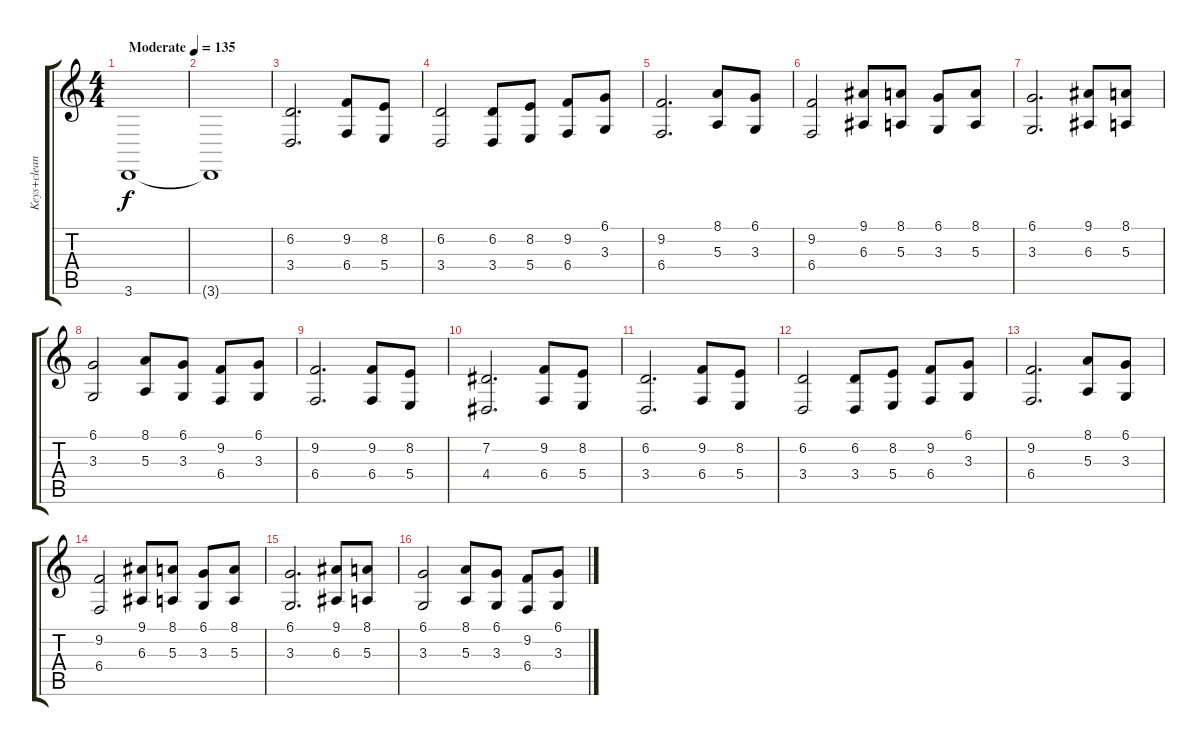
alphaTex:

\track ("Keys+clean guitar" "Keys+clean") {instrument lead1square}
\staff {score tabs}
\tuning (Db4 Ab3 E3 B2 Gb2 B1) {hide}
\ts (4 4)
\tempo (135 "Moderate")
\clef g2
\ks c
3.6.1{dy f instrument lead1square} |
3.6{t}.1 |
(6.2 3.4).2{d} (9.2 6.4).8 (8.2 5.4).8 |
(6.2 3.4).2 (6.2 3.4).8 (8.2 5.4).8 (9.2 6.4).8 (6.1 3.3).8 |
(9.2 6.4).2{d} (8.1 5.3).8 (6.1 3.3).8 |
(9.2 6.4).2 (9.1 6.3).8 (8.1 5.3).8 (6.1 3.3).8 (8.1 5.3).8 |
(6.1 3.3).2{d} (9.1 6.3).8 (8.1 5.3).8 |
(6.1 3.3).2 (8.1 5.3).8 (6.1 3.3).8 (9.2 6.4).8 (6.1 3.3).8 |
(9.2 6.4).2{d} (9.2 6.4).8 (8.2 5.4).8 |
(7.2 4.4).2{d} (9.2 6.4).8 (8.2 5.4).8 |
(6.2 3.4).2{d} (9.2 6.4).8 (8.2 5.4).8 |
(6.2 3.4).2 (6.2 3.4).8 (8.2 5.4).8 (9.2 6.4).8 (6.1 3.3).8 |
(9.2 6.4).2{d} (8.1 5.3).8 (6.1 3.3).8 |
(9.2 6.4).2 (9.1 6.3).8 (8.1 5.3).8 (6.1 3.3).8 (8.1 5.3).8 |
(6.1 3.3).2{d} (9.1 6.3).8 (8.1 5.3).8 |
(6.1 3.3).2 (8.1 5.3).8 (6.1 3.3).8 (9.2 6.4).8 (6.1 3.3).8
